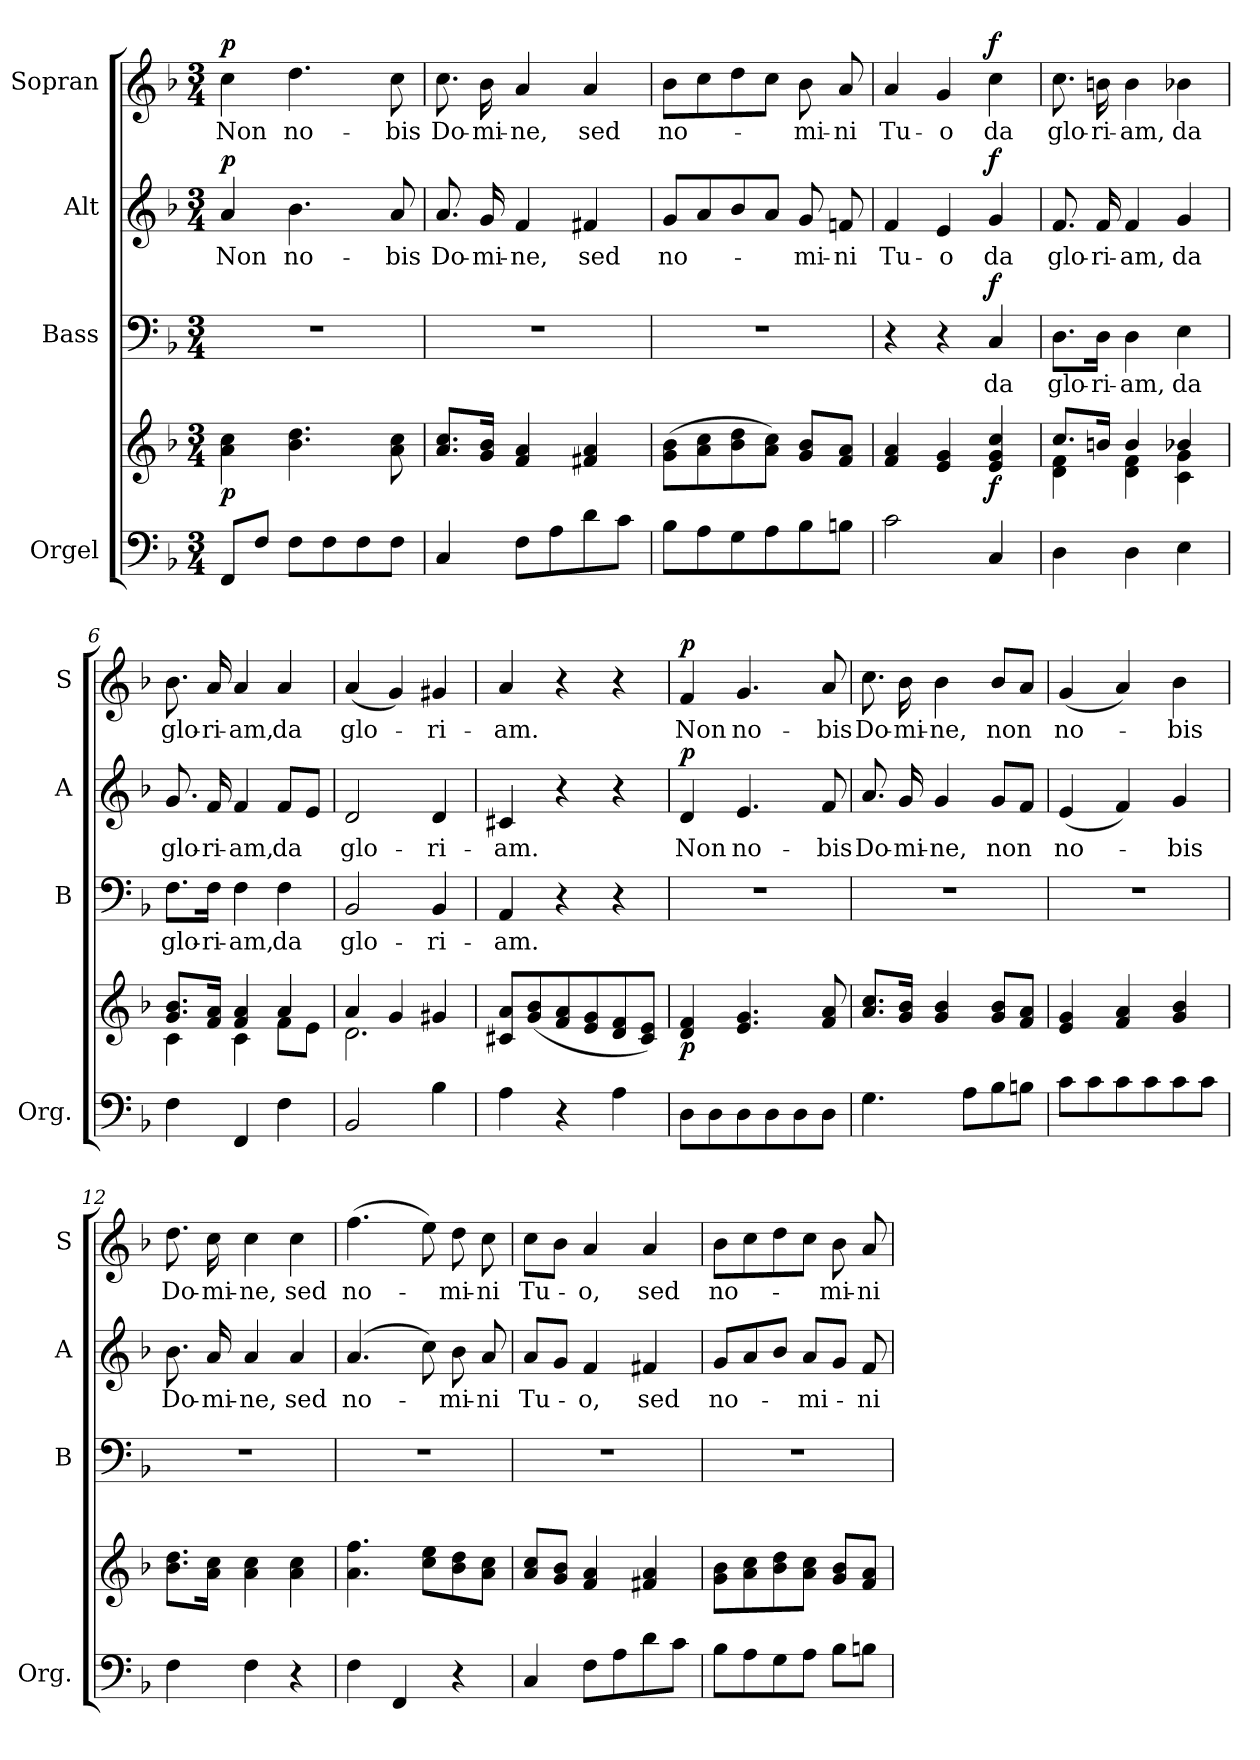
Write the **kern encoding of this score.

**kern	**kern	**dynam	**kern	**text	**dynam	**kern	**text	**dynam	**kern	**text	**dynam
*part4	*part4	*part4	*part3	*part3	*part3	*part2	*part2	*part2	*part1	*part1	*part1
*staff5	*staff4	*staff4/5	*staff3	*staff3	*staff3	*staff2	*staff2	*staff2	*staff1	*staff1	*staff1
*I"Orgel	*	*	*I"Bass	*	*	*I"Alt	*	*	*I"Sopran	*	*
*I'Org.	*	*	*I'B	*	*	*I'A	*	*	*I'S	*	*
*clefF4	*clefG2	*	*clefF4	*	*	*clefG2	*	*	*clefG2	*	*
*k[b-]	*k[b-]	*	*k[b-]	*	*	*k[b-]	*	*	*k[b-]	*	*
*F:	*F:	*	*F:	*	*	*F:	*	*	*F:	*	*
*M3/4	*M3/4	*	*M3/4	*	*	*M3/4	*	*	*M3/4	*	*
=1	=1	=1	=1	=1	=1	=1	=1	=1	=1	=1	=1
!	!	!LO:DY:b	!	!	!	!	!LO:LY:b	!LO:DY:a	!	!LO:LY:b	!LO:DY:a
8FF/L	4a\ 4cc\	p	2.r	.	.	4a/	Non	p	4cc\	Non	p
8F/J	.	.	.	.	.	.	.	.	.	.	.
!	!	!	!	!	!	!	!LO:LY:b	!	!	!LO:LY:b	!
8F\L	4.b-\ 4.dd\	.	.	.	.	4.b-\	no-	.	4.dd\	no-	.
8F\	.	.	.	.	.	.	.	.	.	.	.
8F\	.	.	.	.	.	.	.	.	.	.	.
!	!	!	!	!	!	!	!LO:LY:b	!	!	!LO:LY:b	!
8F\J	8a\ 8cc\	.	.	.	.	8a/	-bis	.	8cc\	-bis	.
=2	=2	=2	=2	=2	=2	=2	=2	=2	=2	=2	=2
!	!	!	!	!	!	!	!LO:LY:b	!	!	!LO:LY:b	!
4C/	8.a/ 8.cc/L	.	2.r	.	.	8.a/	Do-	.	8.cc\	Do-	.
!	!	!	!	!	!	!	!LO:LY:b	!	!	!LO:LY:b	!
.	16g/ 16b-/Jk	.	.	.	.	16g/	-mi-	.	16b-\	-mi-	.
!	!	!	!	!	!	!	!LO:LY:b	!	!	!LO:LY:b	!
8F\L	4f/ 4a/	.	.	.	.	4f/	-ne,	.	4a/	-ne,	.
8A\	.	.	.	.	.	.	.	.	.	.	.
!	!	!	!	!	!	!	!LO:LY:b	!	!	!LO:LY:b	!
8d\	4f#X/ 4a/	.	.	.	.	4f#X/	sed	.	4a/	sed	.
8c\J	.	.	.	.	.	.	.	.	.	.	.
=3	=3	=3	=3	=3	=3	=3	=3	=3	=3	=3	=3
!	!	!	!	!	!	!	!LO:LY:b	!	!	!LO:LY:b	!
8B-\L	(>8g\ 8b-\L	.	2.r	.	.	8g/L	no-	.	8b-\L	no-	.
8A\	8a\ 8cc\	.	.	.	.	8a/	.	.	8cc\	.	.
8G\	8b-\ 8dd\	.	.	.	.	8b-/	.	.	8dd\	.	.
8A\	8a\ 8cc\J)	.	.	.	.	8a/J	.	.	8cc\J	.	.
!	!	!	!	!	!	!	!LO:LY:b	!	!	!LO:LY:b	!
8B-\	8g/ 8b-/L	.	.	.	.	8g/	-mi-	.	8b-\	-mi-	.
!	!	!	!	!	!	!	!LO:LY:b	!	!	!LO:LY:b	!
8Bn\J	8f/ 8a/J	.	.	.	.	8fn/	-ni	.	8a/	-ni	.
=4	=4	=4	=4	=4	=4	=4	=4	=4	=4	=4	=4
!	!	!	!	!	!	!	!LO:LY:b	!	!	!LO:LY:b	!
2c\	4f/ 4a/	.	4r	.	.	4f/	Tu-	.	4a/	Tu-	.
!	!	!	!	!	!	!	!LO:LY:b	!	!	!LO:LY:b	!
.	4e/ 4g/	.	4r	.	.	4e/	-o	.	4g/	-o	.
!	!	!LO:DY:b	!	!LO:LY:b	!LO:DY:a	!	!LO:LY:b	!LO:DY:a	!	!LO:LY:b	!LO:DY:b
4C/	4e/ 4g/ 4cc/	f	4C/	da	f	4g/	da	f	4cc\	da	f
!!LO:LB:g=z
=5	=5	=5	=5	=5	=5	=5	=5	=5	=5	=5	=5
*	*^	*	*	*	*	*	*	*	*	*	*
!	!	!	!	!	!LO:LY:b	!	!	!LO:LY:b	!	!	!LO:LY:b	!
4D\	8.cc/L	4d\ 4f\	.	8.D\L	glo-	.	8.f/	glo-	.	8.cc\	glo-	.
!	!	!	!	!	!LO:LY:b	!	!	!LO:LY:b	!	!	!LO:LY:b	!
.	16bn/Jk	.	.	16D\Jk	-ri-	.	16f/	-ri-	.	16bn\	-ri-	.
!	!	!	!	!	!LO:LY:b	!	!	!LO:LY:b	!	!	!LO:LY:b	!
4D\	4b/	4d\ 4f\	.	4D\	-am,	.	4f/	-am,	.	4b\	-am,	.
!	!	!	!	!	!LO:LY:b	!	!	!LO:LY:b	!	!	!LO:LY:b	!
4E\	4b-X/	4c\ 4g\	.	4E\	da	.	4g/	da	.	4b-X\	da	.
=6	=6	=6	=6	=6	=6	=6	=6	=6	=6	=6	=6	=6
!	!	!	!	!	!LO:LY:b	!	!	!LO:LY:b	!	!	!LO:LY:b	!
4F\	8.g/ 8.b-/L	4c\	.	8.F\L	glo-	.	8.g/	glo-	.	8.b-\	glo-	.
!	!	!	!	!	!LO:LY:b	!	!	!LO:LY:b	!	!	!LO:LY:b	!
.	16f/ 16a/Jk	.	.	16F\Jk	-ri-	.	16f/	-ri-	.	16a/	-ri-	.
!	!	!	!	!	!LO:LY:b	!	!	!LO:LY:b	!	!	!LO:LY:b	!
4FF/	4f/ 4a/	4c\	.	4F\	-am,	.	4f/	-am,	.	4a/	-am,	.
!	!	!	!	!	!LO:LY:b	!	!	!LO:LY:b	!	!	!LO:LY:b	!
4F\	4a/	8f\L	.	4F\	da	.	8f/L	da	.	4a/	da	.
.	.	8e\J	.	.	.	.	8e/J	.	.	.	.	.
=7	=7	=7	=7	=7	=7	=7	=7	=7	=7	=7	=7	=7
!	!	!	!	!	!LO:LY:b	!	!	!LO:LY:b	!	!	!LO:LY:b	!
2BB-/	4a/	2.d\	.	2BB-/	glo-	.	2d/	glo-	.	(<4a/	glo-	.
.	4g/	.	.	.	.	.	.	.	.	4g/)	.	.
!	!	!	!	!	!LO:LY:b	!	!	!LO:LY:b	!	!	!LO:LY:b	!
4B-\	4g#X/	.	.	4BB-/	-ri-	.	4d/	-ri-	.	4g#X/	-ri-	.
*	*v	*v	*	*	*	*	*	*	*	*	*	*
=8	=8	=8	=8	=8	=8	=8	=8	=8	=8	=8	=8
!	!	!	!	!LO:LY:b	!	!	!LO:LY:b	!	!	!LO:LY:b	!
4A\	8c#X/ 8a/L	.	4AA/	-am.	.	4c#X/	-am.	.	4a/	-am.	.
.	(<8g/ 8b-/	.	.	.	.	.	.	.	.	.	.
4r	8f/ 8a/	.	4r	.	.	4r	.	.	4r	.	.
.	8e/ 8g/	.	.	.	.	.	.	.	.	.	.
4A\	8d/ 8f/	.	4r	.	.	4r	.	.	4r	.	.
.	8c#/ 8e/J)	.	.	.	.	.	.	.	.	.	.
=9	=9	=9	=9	=9	=9	=9	=9	=9	=9	=9	=9
!	!	!LO:DY:b	!	!	!	!	!LO:LY:b	!LO:DY:a	!	!LO:LY:b	!LO:DY:a
8D\L	4d/ 4f/	p	2.r	.	.	4d/	Non	p	4f/	Non	p
8D\	.	.	.	.	.	.	.	.	.	.	.
!	!	!	!	!	!	!	!LO:LY:b	!	!	!LO:LY:b	!
8D\	4.e/ 4.g/	.	.	.	.	4.e/	no-	.	4.g/	no-	.
8D\	.	.	.	.	.	.	.	.	.	.	.
8D\	.	.	.	.	.	.	.	.	.	.	.
!	!	!	!	!	!	!	!LO:LY:b	!	!	!LO:LY:b	!
8D\J	8f/ 8a/	.	.	.	.	8f/	-bis	.	8a/	-bis	.
!!LO:PB:g=z
=10	=10	=10	=10	=10	=10	=10	=10	=10	=10	=10	=10
!	!	!	!	!	!	!	!LO:LY:b	!	!	!LO:LY:b	!
4.G\	8.a/ 8.cc/L	.	2.r	.	.	8.a/	Do-	.	8.cc\	Do-	.
!	!	!	!	!	!	!	!LO:LY:b	!	!	!LO:LY:b	!
.	16g/ 16b-/Jk	.	.	.	.	16g/	-mi-	.	16b-\	-mi-	.
!	!	!	!	!	!	!	!LO:LY:b	!	!	!LO:LY:b	!
.	4g/ 4b-/	.	.	.	.	4g/	-ne,	.	4b-\	-ne,	.
8A\L	.	.	.	.	.	.	.	.	.	.	.
!	!	!	!	!	!	!	!LO:LY:b	!	!	!LO:LY:b	!
8B-\	8g/ 8b-/L	.	.	.	.	8g/L	non	.	8b-/L	non	.
8Bn\J	8f/ 8a/J	.	.	.	.	8f/J	.	.	8a/J	.	.
=11	=11	=11	=11	=11	=11	=11	=11	=11	=11	=11	=11
!	!	!	!	!	!	!	!LO:LY:b	!	!	!LO:LY:b	!
8c\L	4e/ 4g/	.	2.r	.	.	(<4e/	no-	.	(<4g/	no-	.
8c\	.	.	.	.	.	.	.	.	.	.	.
8c\	4f/ 4a/	.	.	.	.	4f/)	.	.	4a/)	.	.
8c\	.	.	.	.	.	.	.	.	.	.	.
!	!	!	!	!	!	!	!LO:LY:b	!	!	!LO:LY:b	!
8c\	4g/ 4b-/	.	.	.	.	4g/	-bis	.	4b-\	-bis	.
8c\J	.	.	.	.	.	.	.	.	.	.	.
=12	=12	=12	=12	=12	=12	=12	=12	=12	=12	=12	=12
!	!	!	!	!	!	!	!LO:LY:b	!	!	!LO:LY:b	!
4F\	8.b-\ 8.dd\L	.	2.r	.	.	8.b-\	Do-	.	8.dd\	Do-	.
!	!	!	!	!	!	!	!LO:LY:b	!	!	!LO:LY:b	!
.	16a\ 16cc\Jk	.	.	.	.	16a/	-mi-	.	16cc\	-mi-	.
!	!	!	!	!	!	!	!LO:LY:b	!	!	!LO:LY:b	!
4F\	4a\ 4cc\	.	.	.	.	4a/	-ne,	.	4cc\	-ne,	.
!	!	!	!	!	!	!	!LO:LY:b	!	!	!LO:LY:b	!
4r	4a\ 4cc\	.	.	.	.	4a/	sed	.	4cc\	sed	.
=13	=13	=13	=13	=13	=13	=13	=13	=13	=13	=13	=13
!	!	!	!	!	!	!	!LO:LY:b	!	!	!LO:LY:b	!
4F\	4.a\ 4.ff\	.	2.r	.	.	(4.a/	no-	.	(>4.ff\	no-	.
4FF/	.	.	.	.	.	.	.	.	.	.	.
.	8cc\ 8ee\L	.	.	.	.	8cc\)	.	.	8ee\)	.	.
!	!	!	!	!	!	!	!LO:LY:b	!	!	!LO:LY:b	!
4r	8b-\ 8dd\	.	.	.	.	8b-\	-mi-	.	8dd\	-mi-	.
!	!	!	!	!	!	!	!LO:LY:b	!	!	!LO:LY:b	!
.	8a\ 8cc\J	.	.	.	.	8a/	-ni	.	8cc\	-ni	.
=14	=14	=14	=14	=14	=14	=14	=14	=14	=14	=14	=14
!	!	!	!	!	!	!	!LO:LY:b	!	!	!LO:LY:b	!
4C/	8a/ 8cc/L	.	2.r	.	.	8a/L	Tu-	.	8cc\L	Tu-	.
.	8g/ 8b-/J	.	.	.	.	8g/J	.	.	8b-\J	.	.
!	!	!	!	!	!	!	!LO:LY:b	!	!	!LO:LY:b	!
8F\L	4f/ 4a/	.	.	.	.	4f/	-o,	.	4a/	-o,	.
8A\	.	.	.	.	.	.	.	.	.	.	.
!	!	!	!	!	!	!	!LO:LY:b	!	!	!LO:LY:b	!
8d\	4f#X/ 4a/	.	.	.	.	4f#X/	sed	.	4a/	sed	.
8c\J	.	.	.	.	.	.	.	.	.	.	.
!!LO:LB:g=z
=15	=15	=15	=15	=15	=15	=15	=15	=15	=15	=15	=15
!	!	!	!	!	!	!	!LO:LY:b	!	!	!LO:LY:b	!
8B-\L	8g\ 8b-\L	.	2.r	.	.	8g/L	no-	.	8b-\L	no-	.
8A\	8a\ 8cc\	.	.	.	.	8a/	.	.	8cc\	.	.
8G\	8b-\ 8dd\	.	.	.	.	8b-/J	.	.	8dd\	.	.
!	!	!	!	!	!	!	!LO:LY:b	!	!	!	!
8A\J	8a\ 8cc\J	.	.	.	.	8a/L	-mi-	.	8cc\J	.	.
!	!	!	!	!	!	!	!	!	!	!LO:LY:b	!
8B-\L	8g/ 8b-/L	.	.	.	.	8g/J	.	.	8b-\	-mi-	.
!	!	!	!	!	!	!	!LO:LY:b	!	!	!LO:LY:b	!
8Bn\J	8f/ 8a/J	.	.	.	.	8f/	-ni	.	8a/	-ni	.
=	=	=	=	=	=	=	=	=	=	=	=
*-	*-	*-	*-	*-	*-	*-	*-	*-	*-	*-	*-
